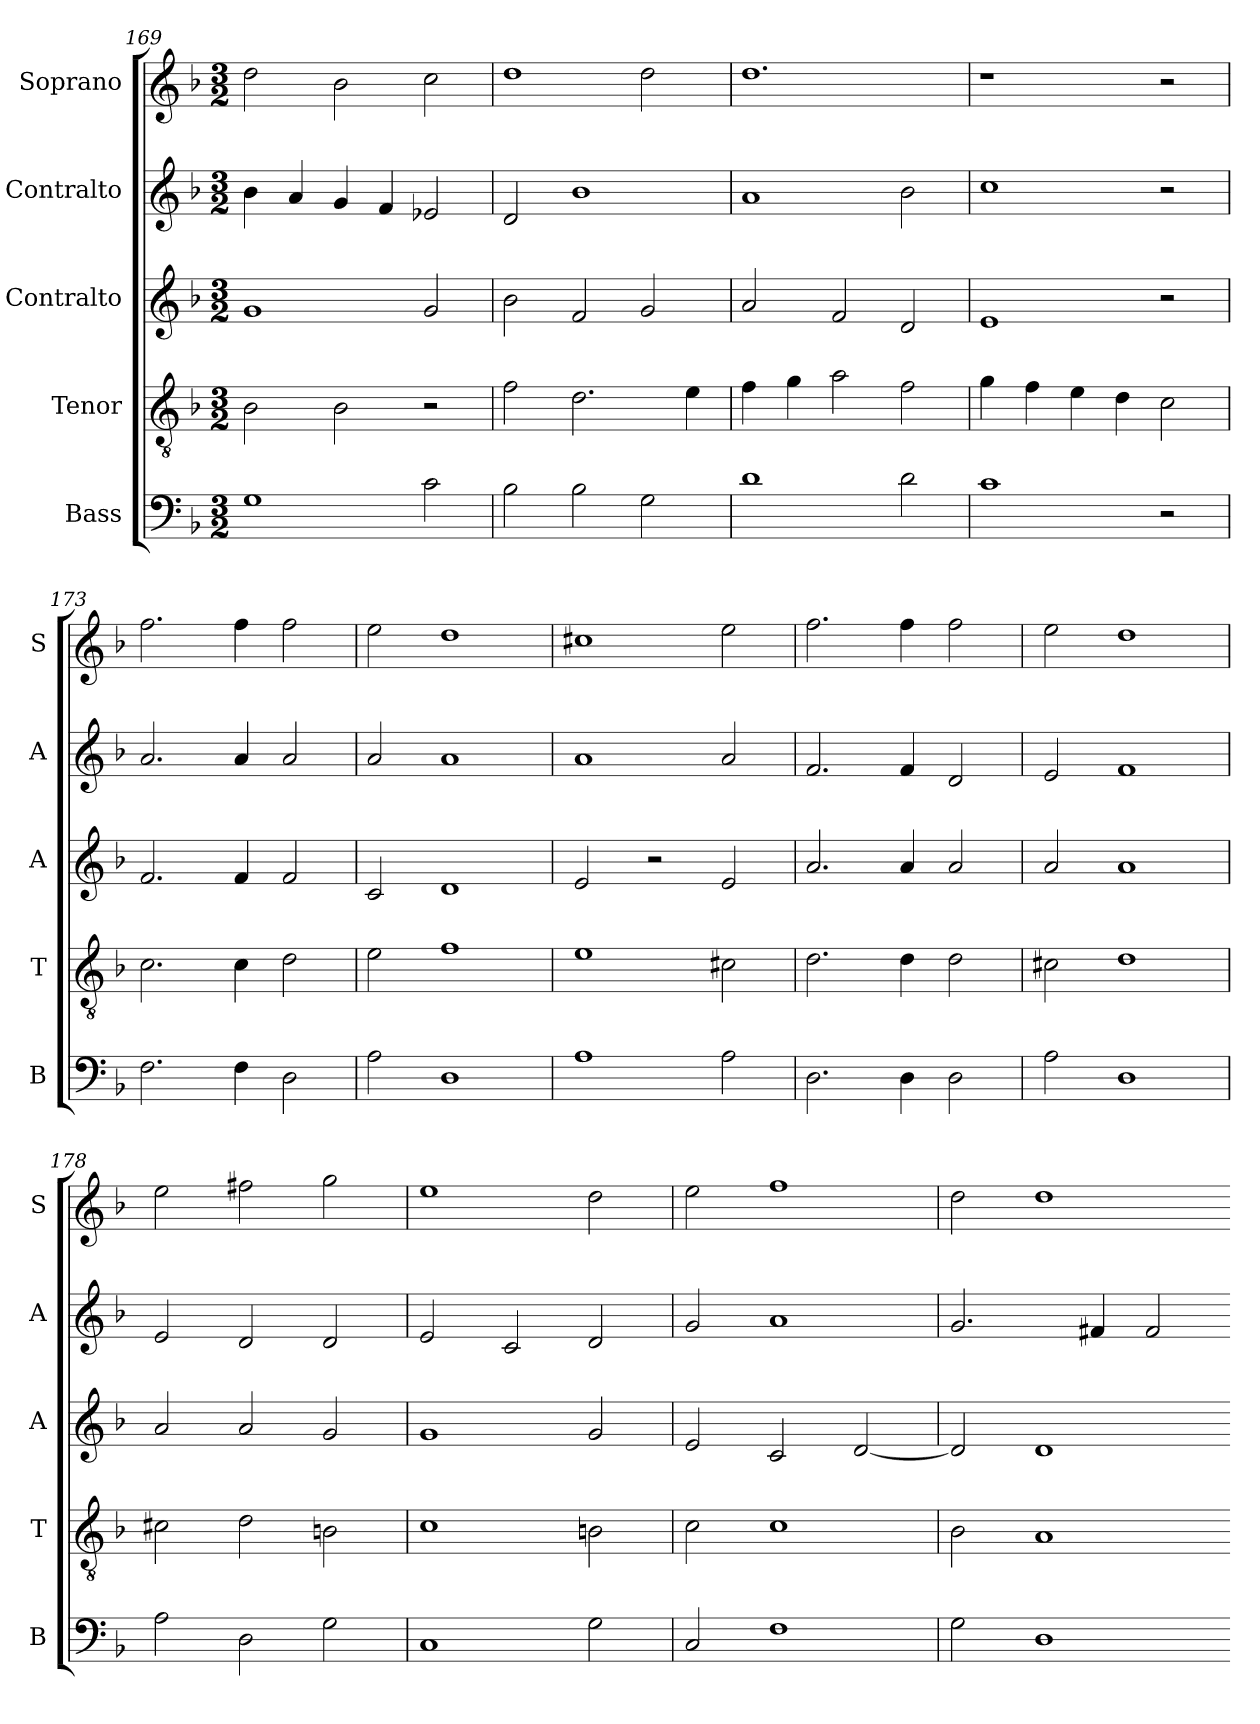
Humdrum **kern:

**kern	**kern	**kern	**kern	**kern
*part5	*part4	*part3	*part2	*part1
*staff5	*staff4	*staff3	*staff2	*staff1
*I"Bass	*I"Tenor	*I"Contralto	*I"Contralto	*I"Soprano
*I'B	*I'T	*I'A	*I'A	*I'S
*clefF4	*clefGv2	*clefG2	*clefG2	*clefG2
*k[b-]	*k[b-]	*k[b-]	*k[b-]	*k[b-]
*G:dor	*G:dor	*G:dor	*G:dor	*G:dor
*M3/2	*M3/2	*M3/2	*M3/2	*M3/2
=169	=169	=169	=169	=169
1G	2B-	1g	4b-	2dd
.	.	.	4a	.
.	2B-	.	4g	2b-
.	.	.	4f	.
2c	2r	2g	2e-X	2cc
=170	=170	=170	=170	=170
2B-	2f	2b-	2d	1dd
2B-	2.d	2f	1b-	.
2G	.	2g	.	2dd
.	4e	.	.	.
=171	=171	=171	=171	=171
1d	4f	2a	1a	1.dd
.	4g	.	.	.
.	2a	2f	.	.
2d	2f	2d	2b-	.
=172	=172	=172	=172	=172
1c	4g	1e	1cc	1r
.	4f	.	.	.
.	4e	.	.	.
.	4d	.	.	.
2r	2c	2r	2r	2r
=173	=173	=173	=173	=173
2.F	2.c	2.f	2.a	2.ff
4F	4c	4f	4a	4ff
2D	2d	2f	2a	2ff
=174	=174	=174	=174	=174
2A	2e	2c	2a	2ee
1D	1f	1d	1a	1dd
=175	=175	=175	=175	=175
1A	1e	2e	1a	1cc#X
.	.	2r	.	.
2A	2c#X	2e	2a	2ee
=176	=176	=176	=176	=176
2.D	2.d	2.a	2.f	2.ff
4D	4d	4a	4f	4ff
2D	2d	2a	2d	2ff
=177	=177	=177	=177	=177
2A	2c#X	2a	2e	2ee
1D	1d	1a	1f	1dd
=178	=178	=178	=178	=178
2A	2c#X	2a	2e	2ee
2D	2d	2a	2d	2ff#X
2G	2Bn	2g	2d	2gg
=179	=179	=179	=179	=179
1C	1c	1g	2e	1ee
.	.	.	2c	.
2G	2Bn	2g	2d	2dd
=180	=180	=180	=180	=180
2C	2c	2e	2g	2ee
1F	1c	2c	1a	1ff
.	.	[2d	.	.
=181	=181	=181	=181	=181
2G	2B-	2d]	2.g	2dd
1D	1A	1d	.	1dd
.	.	.	4f#X	.
.	.	.	2f#	.
=-	=-	=-	=-	=-
*-	*-	*-	*-	*-
